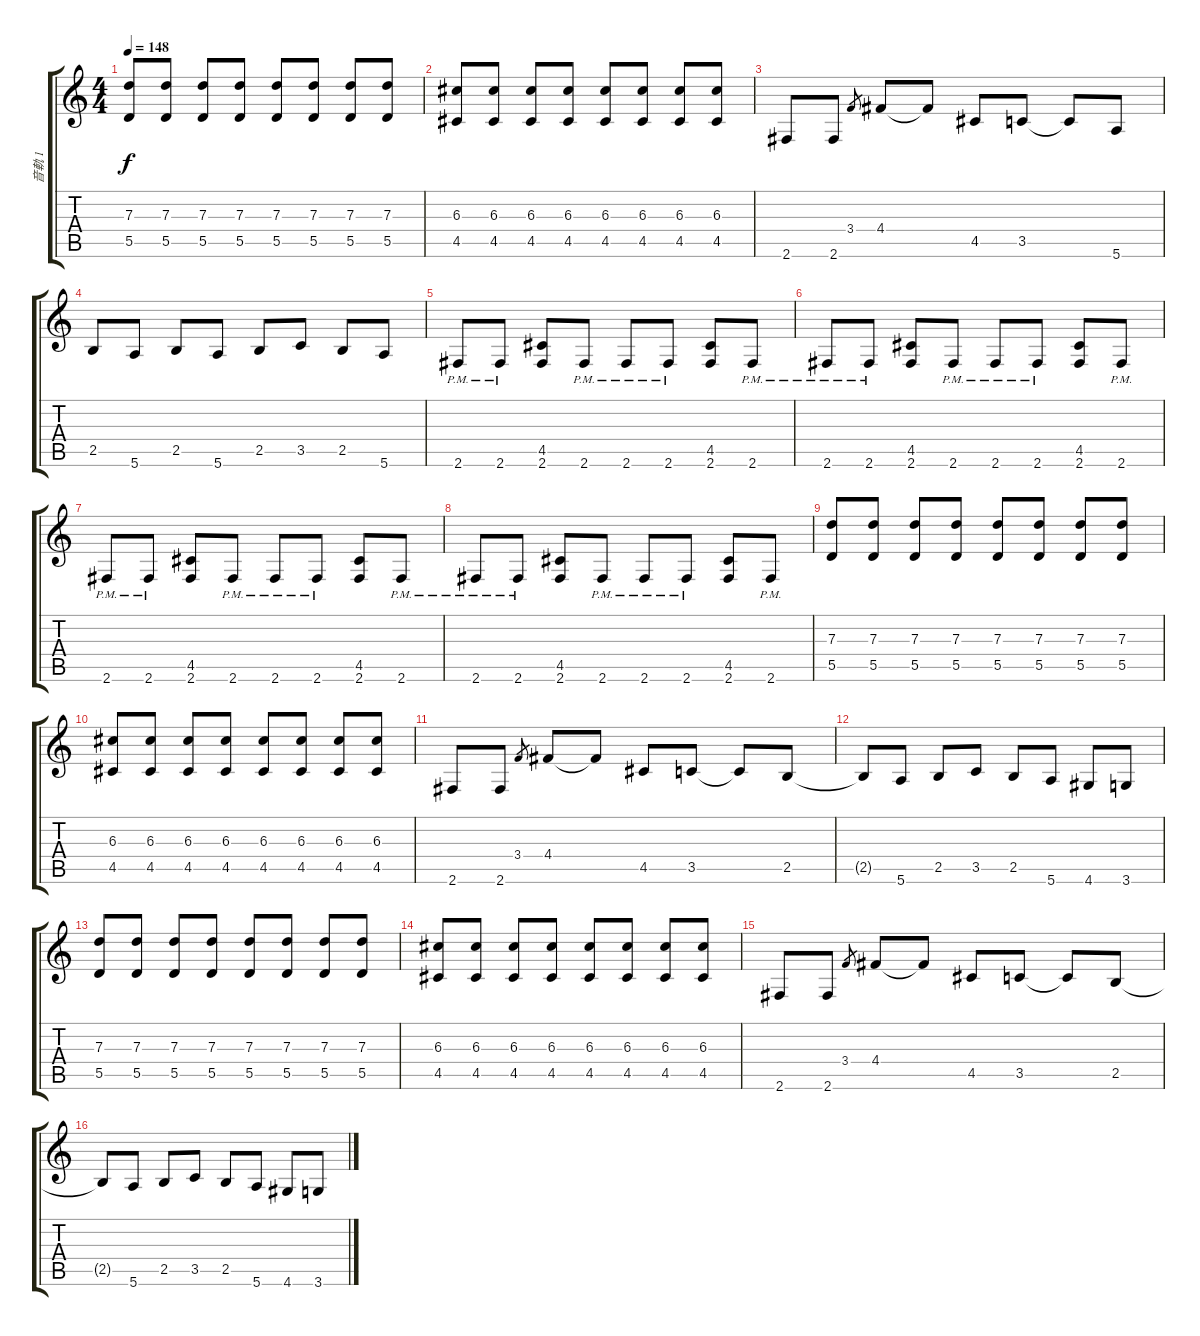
\track ("音軌 1" "音軌 1") {instrument overdrivenguitar}
\staff {score tabs}
\tuning (E4 B3 G3 D3 A2 E2) {hide}
\ts (4 4)
\tempo 148
\clef g2
\ks c
(7.3 5.5).8{dy f} (7.3 5.5).8 (7.3 5.5).8 (7.3 5.5).8 (7.3 5.5).8 (7.3 5.5).8 (7.3 5.5).8 (7.3 5.5).8 |
(6.3 4.5).8 (6.3 4.5).8 (6.3 4.5).8 (6.3 4.5).8 (6.3 4.5).8 (6.3 4.5).8 (6.3 4.5).8 (6.3 4.5).8 |
2.6.8 2.6.8 3.4.8{gr} 4.4.8 4.4{t}.8 4.5.8 3.5.8 3.5{t}.8 5.6.8 |
2.5.8 5.6.8 2.5.8 5.6.8 2.5.8 3.5.8 2.5.8 5.6.8 |
2.6{pm}.8 2.6{pm}.8 (4.5 2.6).8 2.6{pm}.8 2.6{pm}.8 2.6{pm}.8 (4.5 2.6).8 2.6{pm}.8 |
2.6{pm}.8 2.6{pm}.8 (4.5 2.6).8 2.6{pm}.8 2.6{pm}.8 2.6{pm}.8 (4.5 2.6).8 2.6{pm}.8 |
2.6{pm}.8 2.6{pm}.8 (4.5 2.6).8 2.6{pm}.8 2.6{pm}.8 2.6{pm}.8 (4.5 2.6).8 2.6{pm}.8 |
2.6{pm}.8 2.6{pm}.8 (4.5 2.6).8 2.6{pm}.8 2.6{pm}.8 2.6{pm}.8 (4.5 2.6).8 2.6{pm}.8 |
(7.3 5.5).8 (7.3 5.5).8 (7.3 5.5).8 (7.3 5.5).8 (7.3 5.5).8 (7.3 5.5).8 (7.3 5.5).8 (7.3 5.5).8 |
(6.3 4.5).8 (6.3 4.5).8 (6.3 4.5).8 (6.3 4.5).8 (6.3 4.5).8 (6.3 4.5).8 (6.3 4.5).8 (6.3 4.5).8 |
2.6.8 2.6.8 3.4.8{gr} 4.4.8 4.4{t}.8 4.5.8 3.5.8 3.5{t}.8 2.5.8 |
2.5{t}.8 5.6.8 2.5.8 3.5.8 2.5.8 5.6.8 4.6.8 3.6.8 |
(7.3 5.5).8 (7.3 5.5).8 (7.3 5.5).8 (7.3 5.5).8 (7.3 5.5).8 (7.3 5.5).8 (7.3 5.5).8 (7.3 5.5).8 |
(6.3 4.5).8 (6.3 4.5).8 (6.3 4.5).8 (6.3 4.5).8 (6.3 4.5).8 (6.3 4.5).8 (6.3 4.5).8 (6.3 4.5).8 |
2.6.8 2.6.8 3.4.8{gr} 4.4.8 4.4{t}.8 4.5.8 3.5.8 3.5{t}.8 2.5.8 |
2.5{t}.8 5.6.8 2.5.8 3.5.8 2.5.8 5.6.8 4.6.8 3.6.8
